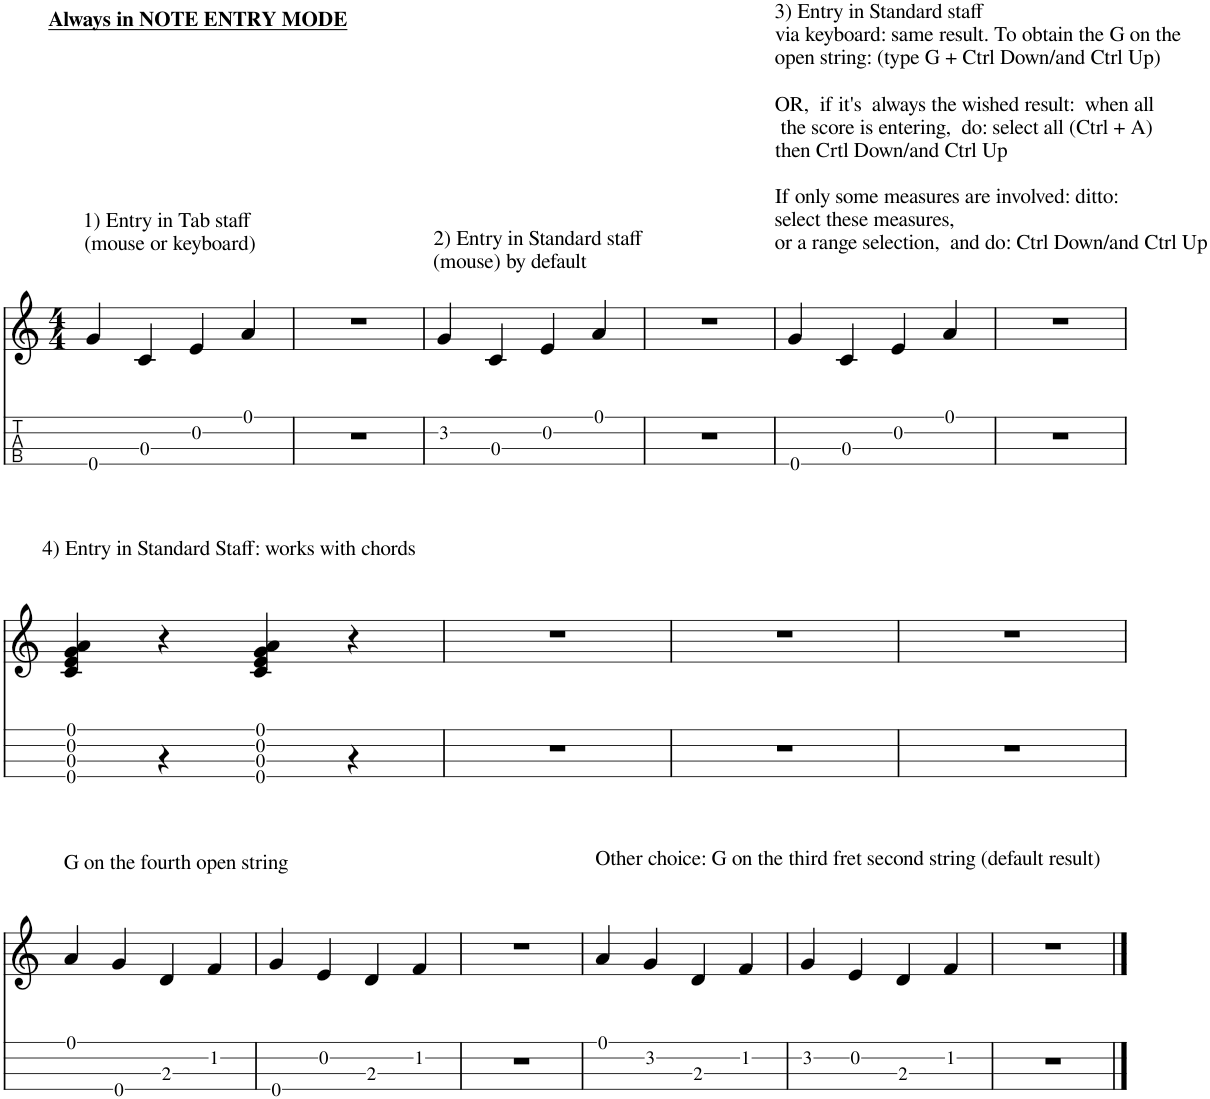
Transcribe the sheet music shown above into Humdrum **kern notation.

**kern	**kern
*part1	*part1
*staff2	*staff1
*I"Ukulele	*
*I'Uk.	*
*stria4	*
*	*clefG2
*k[]	*k[]
*M4/4	*M4/4
=1	=1
!	!LO:TX:a:t=1) Entry in Tab staff
!	!LO:TX:a:t=(mouse or keyboard)
4g	4g/
4c	4c/
4e	4e/
4a	4a/
=2	=2
!	!LO:TX:a:B:t=Always in NOTE ENTRY MODE
1r	1r
=3	=3
!	!LO:TX:a:t=2) Entry in Standard staff
!	!LO:TX:a:t=(mouse) by default
4g	4g/
4c	4c/
4e	4e/
4a	4a/
=4	=4
1r	1r
=5	=5
4g	4g/
4c	4c/
4e	4e/
4a	4a/
=6	=6
!	!LO:TX:a:t=3) Entry in Standard staff
!	!LO:TX:a:t=via keyboard&colon; same result. To obtain the G on the
!	!LO:TX:a:t=open string&colon; (type G + Ctrl Down/and Ctrl Up)
!	!LO:TX:a:t=OR,  if it's  always the wished result&colon;  when all
!	!LO:TX:a:t=the score is entering,  do&colon; select all (Ctrl + A)
!	!LO:TX:a:t=then Crtl Down/and Ctrl Up
!	!LO:TX:a:t=If only some measures are involved&colon; ditto&colon;
!	!LO:TX:a:t=select these measures,
!	!LO:TX:a:t=or a range selection,  and do&colon; Ctrl Down/and Ctrl Up
1r	1r
!!LO:LB:g=z
=7	=7
!	!LO:TX:a:t=4) Entry in Standard Staff&colon; works with chords
4g 4c 4e 4a	4c/ 4e/ 4g/ 4a/
4r	4r
4g 4c 4e 4a	4c/ 4e/ 4g/ 4a/
4r	4r
=8	=8
1r	1r
=9	=9
1r	1r
=10	=10
1r	1r
!!LO:LB:g=z
=11	=11
!	!LO:TX:a:t=G on the fourth open string
4a	4a/
4g	4g/
4d	4d/
4f	4f/
=12	=12
4g	4g/
4e	4e/
4d	4d/
4f	4f/
=13	=13
1r	1r
=14	=14
!	!LO:TX:a:t=Other choice&colon; G on the third fret second string (default result)
4a	4a/
4g	4g/
4d	4d/
4f	4f/
=15	=15
4g	4g/
4e	4e/
4d	4d/
4f	4f/
=16	=16
1r	1r
==	==
*-	*-
